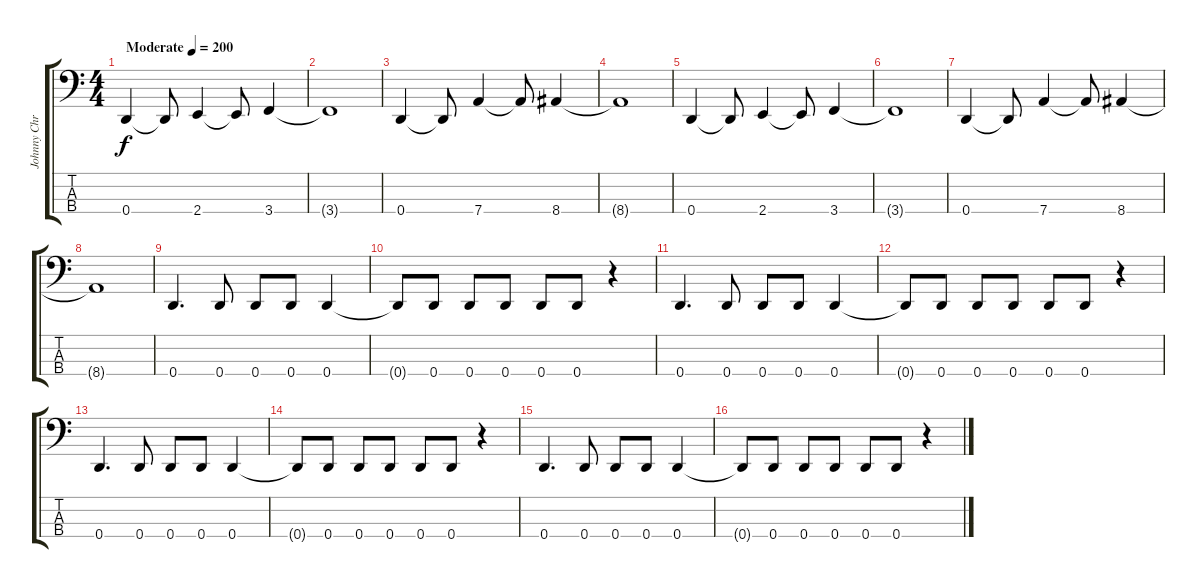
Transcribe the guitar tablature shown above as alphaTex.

\track ("Johnny Christ" "Johnny Chr") {instrument electricbasspick}
\staff {score tabs}
\tuning (G2 D2 A1 D1) {hide}
\ts (4 4)
\tempo (200 "Moderate")
\clef f4
\ks c
0.4.4{dy f instrument electricbasspick} 0.4{t}.8 2.4.4 2.4{t}.8 3.4.4 |
3.4{t}.1 |
0.4.4 0.4{t}.8 7.4.4 7.4{t}.8 8.4.4 |
8.4{t}.1 |
0.4.4 0.4{t}.8 2.4.4 2.4{t}.8 3.4.4 |
3.4{t}.1 |
0.4.4 0.4{t}.8 7.4.4 7.4{t}.8 8.4.4 |
8.4{t}.1 |
0.4.4{d} 0.4.8 0.4.8 0.4.8 0.4.4 |
0.4{t}.8 0.4.8 0.4.8 0.4.8 0.4.8 0.4.8 r.4 |
0.4.4{d} 0.4.8 0.4.8 0.4.8 0.4.4 |
0.4{t}.8 0.4.8 0.4.8 0.4.8 0.4.8 0.4.8 r.4 |
0.4.4{d} 0.4.8 0.4.8 0.4.8 0.4.4 |
0.4{t}.8 0.4.8 0.4.8 0.4.8 0.4.8 0.4.8 r.4 |
0.4.4{d} 0.4.8 0.4.8 0.4.8 0.4.4 |
0.4{t}.8 0.4.8 0.4.8 0.4.8 0.4.8 0.4.8 r.4
